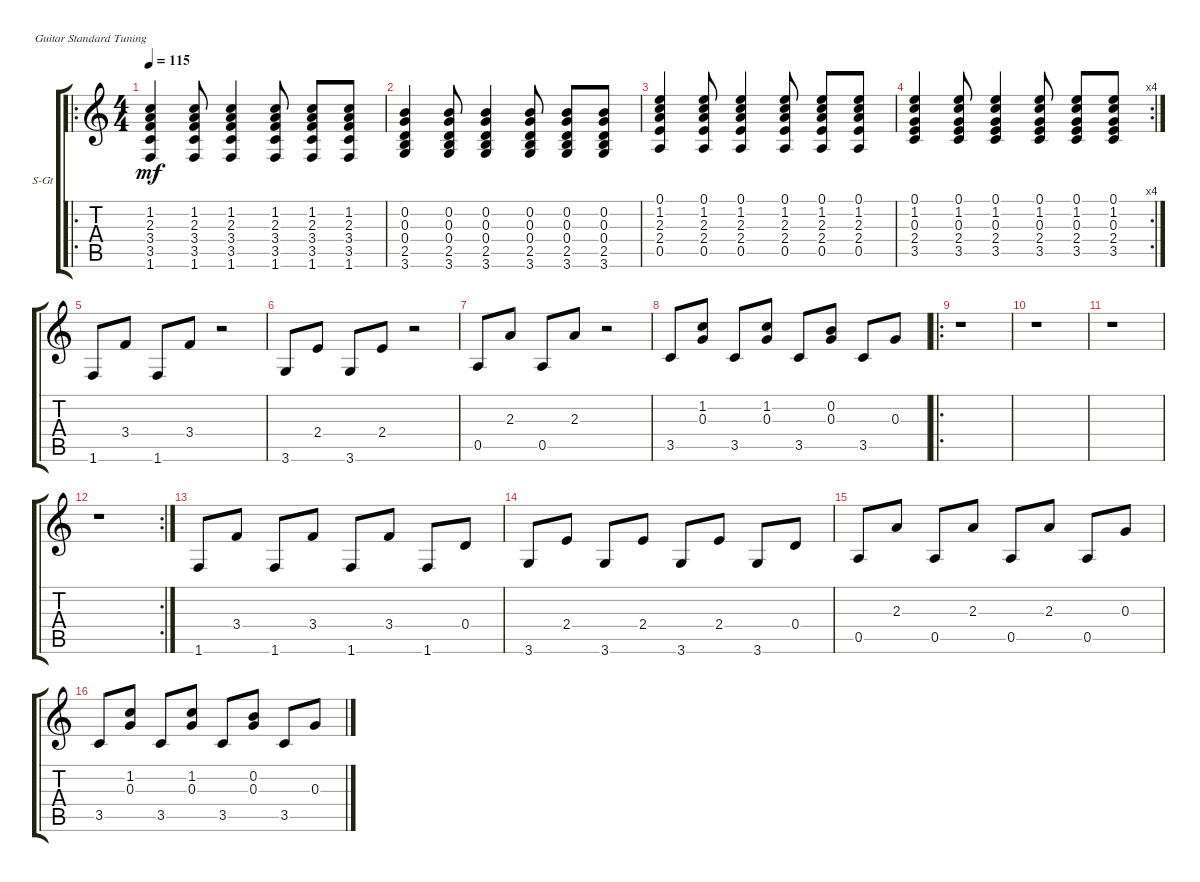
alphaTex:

\defaultSystemsLayout 4
\bracketExtendMode groupsimilarinstruments
\firstSystemTrackNameOrientation horizontal
\otherSystemsTrackNameOrientation horizontal
\track ("Steel Guitar" "S-Gt") {instrument acousticguitarsteel}
\staff {score tabs}
\tuning (E4 B3 G3 D3 A2 E2)
\ro
\ts (4 4)
\tempo 115
\clef g2
\ks c
(1.6 3.5 3.4 2.3 1.2).4{dy mf} (1.6 3.5 3.4 2.3 1.2).8 (1.6 3.5 3.4 2.3 1.2).4 (1.6 3.5 3.4 2.3 1.2).8 (1.6 3.5 3.4 2.3 1.2).8 (1.6 3.5 3.4 2.3 1.2).8 |
(3.6 2.5 0.4 0.3 0.2).4 (3.6 2.5 0.4 0.3 0.2).8 (3.6 2.5 0.4 0.3 0.2).4 (3.6 2.5 0.4 0.3 0.2).8 (3.6 2.5 0.4 0.3 0.2).8 (3.6 2.5 0.4 0.3 0.2).8 |
(0.5 2.4 2.3 1.2 0.1).4 (0.5 2.4 2.3 1.2 0.1).8 (0.5 2.4 2.3 1.2 0.1).4 (0.5 2.4 2.3 1.2 0.1).8 (0.5 2.4 2.3 1.2 0.1).8 (0.5 2.4 2.3 1.2 0.1).8 |
\rc 4
(3.5 2.4 0.3 1.2 0.1).4 (3.5 2.4 0.3 1.2 0.1).8 (3.5 2.4 0.3 1.2 0.1).4 (3.5 2.4 0.3 1.2 0.1).8 (3.5 2.4 0.3 1.2 0.1).8 (3.5 2.4 0.3 1.2 0.1).8 |
1.6.8 3.4.8 1.6.8 3.4.8 r.2 |
3.6.8 2.4.8 3.6.8 2.4.8 r.2 |
0.5.8 2.3.8 0.5.8 2.3.8 r.2 |
3.5.8 (1.2 0.3).8 3.5.8 (0.3 1.2).8 3.5.8 (0.3 0.2).8 3.5.8 0.3.8 |
\ro
r.1 |
r.1 |
r.1 |
\rc 2
r.1 |
1.6.8 3.4.8 1.6.8 3.4.8 1.6.8 3.4.8 1.6.8 0.4.8 |
3.6.8 2.4.8 3.6.8 2.4.8 3.6.8 2.4.8 3.6.8 0.4.8 |
0.5.8 2.3.8 0.5.8 2.3.8 0.5.8 2.3.8 0.5.8 0.3.8 |
3.5.8 (1.2 0.3).8 3.5.8 (0.3 1.2).8 3.5.8 (0.3 0.2).8 3.5.8 0.3.8
